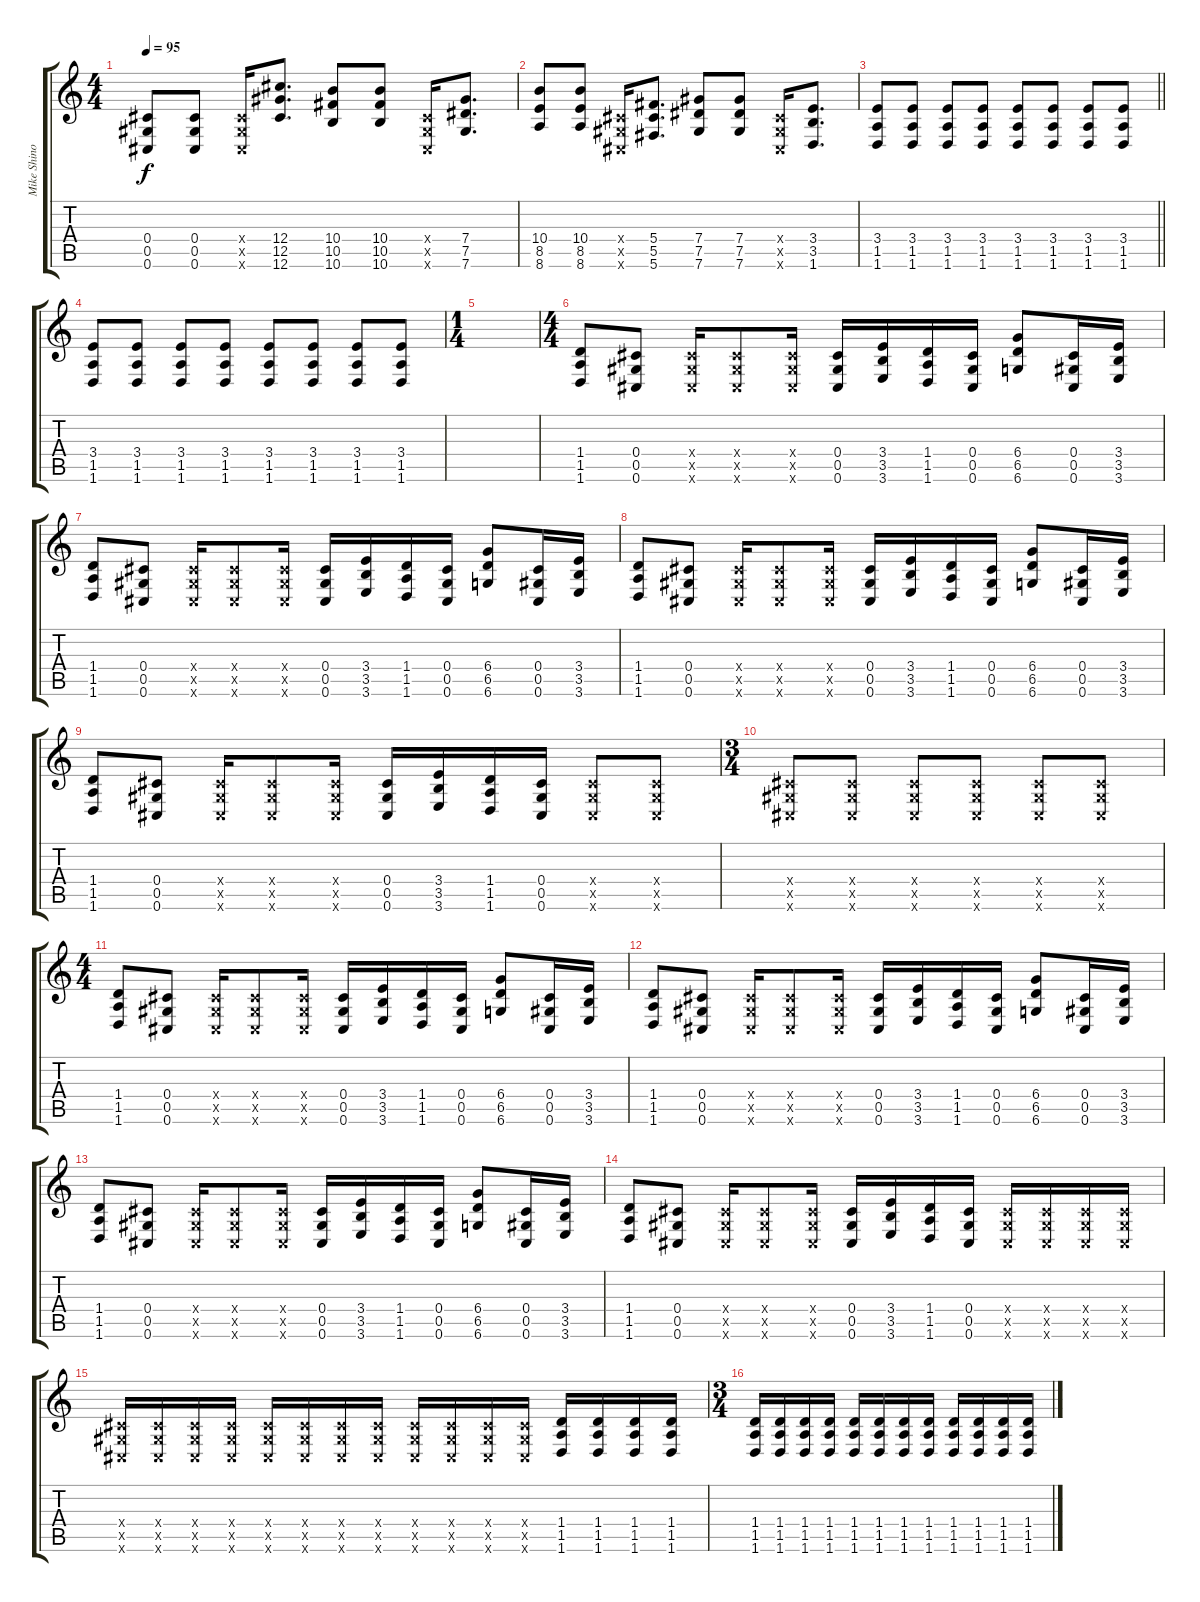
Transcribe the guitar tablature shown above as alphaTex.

\track ("Mike Shinoda" "Mike Shino") {instrument distortionguitar}
\staff {score tabs}
\tuning (Eb4 Bb3 Gb3 Db3 Ab2 Db2) {hide}
\ts (4 4)
\tempo 95
\clef g2
\ks c
(0.4 0.5 0.6).8{dy f} (0.4 0.5 0.6).8 (0.4{x} 0.5{x} 0.6{x}).16 (12.4 12.5 12.6).8{d} (10.4 10.5 10.6).8 (10.4 10.5 10.6).8 (0.4{x} 0.5{x} 0.6{x}).16 (7.4 7.5 7.6).8{d} |
(10.4 8.5 8.6).8 (10.4 8.5 8.6).8 (0.4{x} 0.5{x} 0.6{x}).16 (5.4 5.5 5.6).8{d} (7.4 7.5 7.6).8 (7.4 7.5 7.6).8 (0.4{x} 0.5{x} 0.6{x}).16 (3.4 3.5 1.6).8{d} |
\barLineRight lightlight
(3.4 1.5 1.6).8 (3.4 1.5 1.6).8 (3.4 1.5 1.6).8 (3.4 1.5 1.6).8 (3.4 1.5 1.6).8 (3.4 1.5 1.6).8 (3.4 1.5 1.6).8 (3.4 1.5 1.6).8 |
(3.4 1.5 1.6).8 (3.4 1.5 1.6).8 (3.4 1.5 1.6).8 (3.4 1.5 1.6).8 (3.4 1.5 1.6).8 (3.4 1.5 1.6).8 (3.4 1.5 1.6).8 (3.4 1.5 1.6).8 |
\ts (1 4)
|
\ts (4 4)
(1.4 1.5 1.6).8 (0.4 0.5 0.6).8 (0.4{x} 0.5{x} 0.6{x}).16 (0.4{x} 0.5{x} 0.6{x}).8 (0.4{x} 0.5{x} 0.6{x}).16 (0.4 0.5 0.6).16 (3.4 3.5 3.6).16 (1.4 1.5 1.6).16 (0.4 0.5 0.6).16 (6.4 6.5 6.6).8 (0.4 0.5 0.6).16 (3.4 3.5 3.6).16 |
(1.4 1.5 1.6).8 (0.4 0.5 0.6).8 (0.4{x} 0.5{x} 0.6{x}).16 (0.4{x} 0.5{x} 0.6{x}).8 (0.4{x} 0.5{x} 0.6{x}).16 (0.4 0.5 0.6).16 (3.4 3.5 3.6).16 (1.4 1.5 1.6).16 (0.4 0.5 0.6).16 (6.4 6.5 6.6).8 (0.4 0.5 0.6).16 (3.4 3.5 3.6).16 |
(1.4 1.5 1.6).8 (0.4 0.5 0.6).8 (0.4{x} 0.5{x} 0.6{x}).16 (0.4{x} 0.5{x} 0.6{x}).8 (0.4{x} 0.5{x} 0.6{x}).16 (0.4 0.5 0.6).16 (3.4 3.5 3.6).16 (1.4 1.5 1.6).16 (0.4 0.5 0.6).16 (6.4 6.5 6.6).8 (0.4 0.5 0.6).16 (3.4 3.5 3.6).16 |
(1.4 1.5 1.6).8 (0.4 0.5 0.6).8 (0.4{x} 0.5{x} 0.6{x}).16 (0.4{x} 0.5{x} 0.6{x}).8 (0.4{x} 0.5{x} 0.6{x}).16 (0.4 0.5 0.6).16 (3.4 3.5 3.6).16 (1.4 1.5 1.6).16 (0.4 0.5 0.6).16 (0.4{x} 0.5{x} 0.6{x}).8 (0.4{x} 0.5{x} 0.6{x}).8 |
\ts (3 4)
(0.4{x} 0.5{x} 0.6{x}).8 (0.4{x} 0.5{x} 0.6{x}).8 (0.4{x} 0.5{x} 0.6{x}).8 (0.4{x} 0.5{x} 0.6{x}).8 (0.4{x} 0.5{x} 0.6{x}).8 (0.4{x} 0.5{x} 0.6{x}).8 |
\ts (4 4)
(1.4 1.5 1.6).8 (0.4 0.5 0.6).8 (0.4{x} 0.5{x} 0.6{x}).16 (0.4{x} 0.5{x} 0.6{x}).8 (0.4{x} 0.5{x} 0.6{x}).16 (0.4 0.5 0.6).16 (3.4 3.5 3.6).16 (1.4 1.5 1.6).16 (0.4 0.5 0.6).16 (6.4 6.5 6.6).8 (0.4 0.5 0.6).16 (3.4 3.5 3.6).16 |
(1.4 1.5 1.6).8 (0.4 0.5 0.6).8 (0.4{x} 0.5{x} 0.6{x}).16 (0.4{x} 0.5{x} 0.6{x}).8 (0.4{x} 0.5{x} 0.6{x}).16 (0.4 0.5 0.6).16 (3.4 3.5 3.6).16 (1.4 1.5 1.6).16 (0.4 0.5 0.6).16 (6.4 6.5 6.6).8 (0.4 0.5 0.6).16 (3.4 3.5 3.6).16 |
(1.4 1.5 1.6).8 (0.4 0.5 0.6).8 (0.4{x} 0.5{x} 0.6{x}).16 (0.4{x} 0.5{x} 0.6{x}).8 (0.4{x} 0.5{x} 0.6{x}).16 (0.4 0.5 0.6).16 (3.4 3.5 3.6).16 (1.4 1.5 1.6).16 (0.4 0.5 0.6).16 (6.4 6.5 6.6).8 (0.4 0.5 0.6).16 (3.4 3.5 3.6).16 |
(1.4 1.5 1.6).8 (0.4 0.5 0.6).8 (0.4{x} 0.5{x} 0.6{x}).16 (0.4{x} 0.5{x} 0.6{x}).8 (0.4{x} 0.5{x} 0.6{x}).16 (0.4 0.5 0.6).16 (3.4 3.5 3.6).16 (1.4 1.5 1.6).16 (0.4 0.5 0.6).16 (0.4{x} 0.5{x} 0.6{x}).16 (0.4{x} 0.5{x} 0.6{x}).16 (0.4{x} 0.5{x} 0.6{x}).16 (0.4{x} 0.5{x} 0.6{x}).16 |
(0.4{x} 0.5{x} 0.6{x}).16 (0.4{x} 0.5{x} 0.6{x}).16 (0.4{x} 0.5{x} 0.6{x}).16 (0.4{x} 0.5{x} 0.6{x}).16 (0.4{x} 0.5{x} 0.6{x}).16 (0.4{x} 0.5{x} 0.6{x}).16 (0.4{x} 0.5{x} 0.6{x}).16 (0.4{x} 0.5{x} 0.6{x}).16 (0.4{x} 0.5{x} 0.6{x}).16 (0.4{x} 0.5{x} 0.6{x}).16 (0.4{x} 0.5{x} 0.6{x}).16 (0.4{x} 0.5{x} 0.6{x}).16 (1.4 1.5 1.6).16 (1.4 1.5 1.6).16 (1.4 1.5 1.6).16 (1.4 1.5 1.6).16 |
\ts (3 4)
(1.4 1.5 1.6).16 (1.4 1.5 1.6).16 (1.4 1.5 1.6).16 (1.4 1.5 1.6).16 (1.4 1.5 1.6).16 (1.4 1.5 1.6).16 (1.4 1.5 1.6).16 (1.4 1.5 1.6).16 (1.4 1.5 1.6).16 (1.4 1.5 1.6).16 (1.4 1.5 1.6).16 (1.4 1.5 1.6).16
